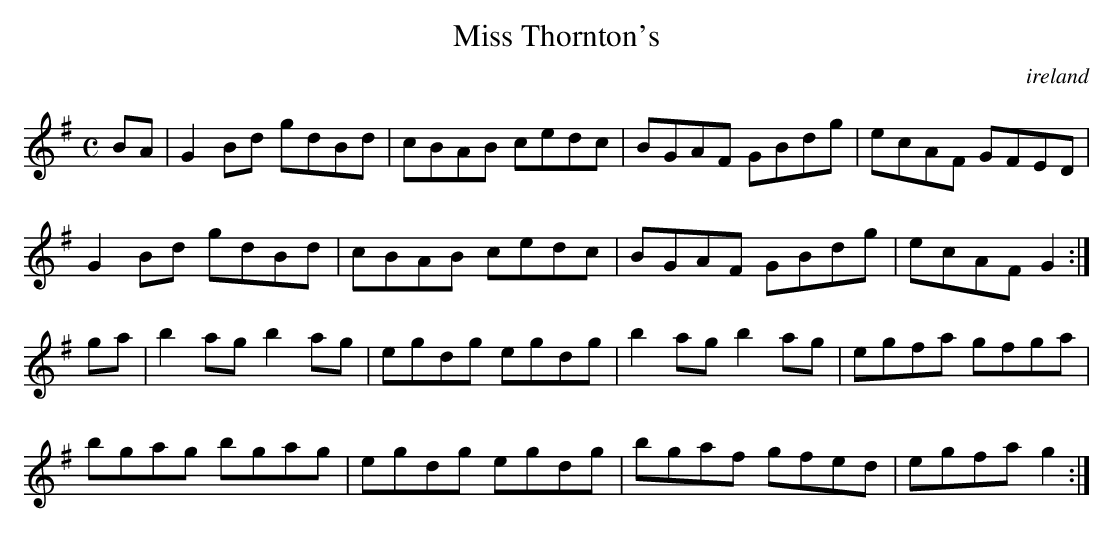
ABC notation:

X:1
T:Miss Thornton's
O:ireland
M:C
L:1/8
K:G Major
BA|G2Bd gdBd|cBAB cedc|BGAF GBdg|ecAF GFED|!
G2Bd gdBd|cBAB cedc|BGAF GBdg|ecAF G2:|!
ga|b2ag b2ag|egdg egdg|b2ag b2ag|egfa gfga|!
bgag bgag|egdg egdg|bgaf gfed|egfa g2:|!
